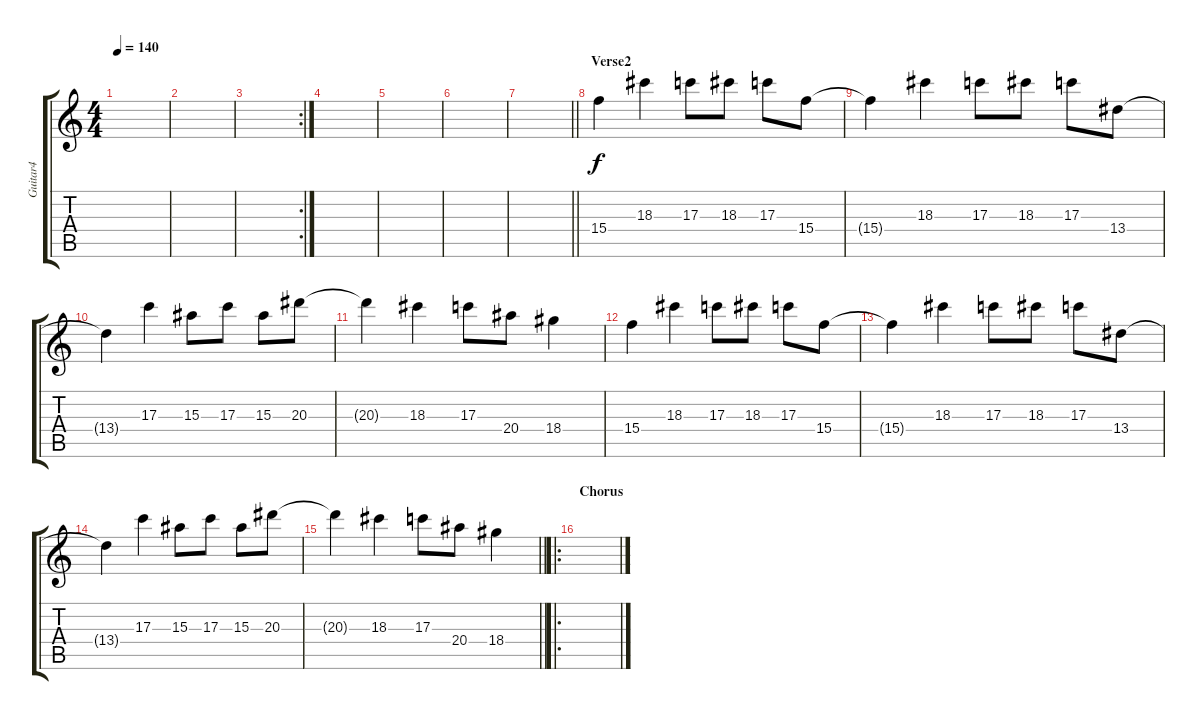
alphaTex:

\track ("Guitar4" "Guitar4") {instrument electricguitarclean}
\staff {score tabs}
\tuning (E4 B3 G3 D3 A2 E2) {hide}
\ts (4 4)
\tempo 140
\clef g2
\ks c
|
|
\rc 2
|
|
|
|
\barLineRight lightlight
|
\section ("" "Verse2")
15.4.4 18.3.4 17.3.8 18.3.8 17.3.8 15.4.8 |
15.4{t}.4 18.3.4 17.3.8 18.3.8 17.3.8 13.4.8 |
13.4{t}.4 17.3.4 15.3.8 17.3.8 15.3.8 20.3.8 |
20.3{t}.4 18.3.4 17.3.8 20.4.8 18.4.4 |
15.4.4 18.3.4 17.3.8 18.3.8 17.3.8 15.4.8 |
15.4{t}.4 18.3.4 17.3.8 18.3.8 17.3.8 13.4.8 |
13.4{t}.4 17.3.4 15.3.8 17.3.8 15.3.8 20.3.8 |
\barLineRight lightlight
20.3{t}.4 18.3.4 17.3.8 20.4.8 18.4.4 |
\ro
\section ("" "Chorus")
